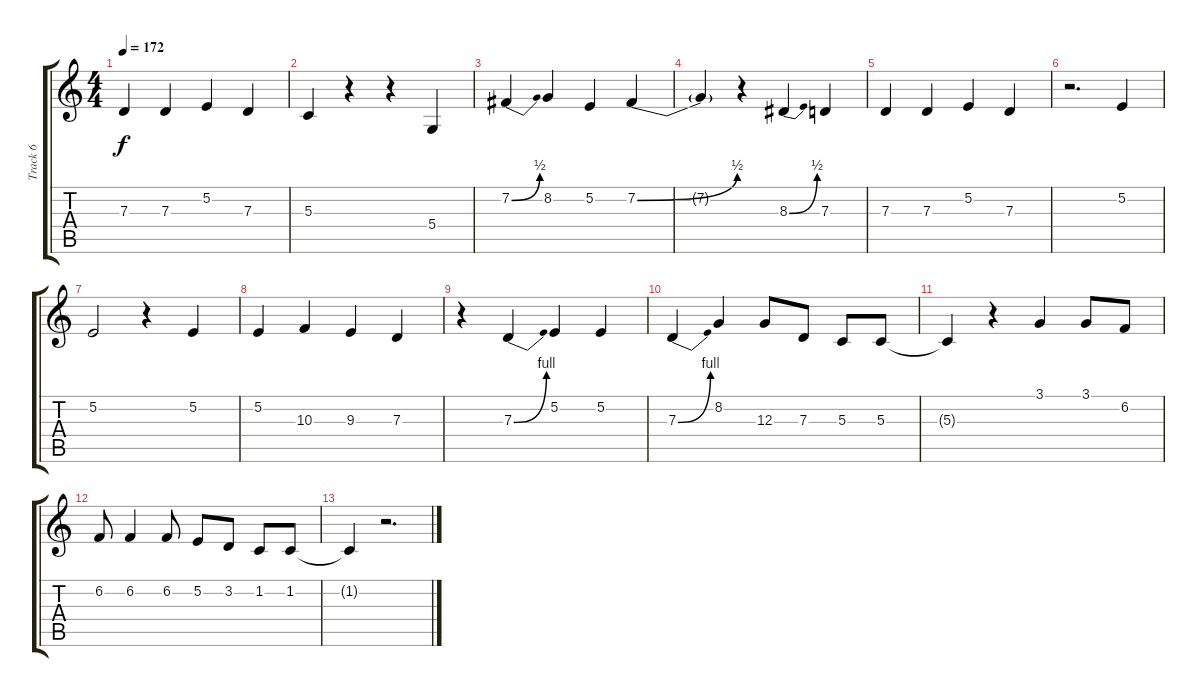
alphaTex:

\track ("Track 6" "Track 6") {instrument tenorsax}
\staff {score tabs}
\tuning (E4 B3 G3 D3 A2 E2) {hide}
\ts (4 4)
\tempo 172
\clef g2
\ks c
7.3.4{dy f} 7.3.4 5.2.4 7.3.4 |
5.3.4 r.4 r.4 5.4.4 |
7.2{be (bend 0 0 60 2)}.4 8.2.4 5.2.4 7.2{be (bend 0 0 60 2)}.4 |
7.2{t}.4 r.4 8.3{be (bend 0 0 60 2)}.4 7.3.4 |
7.3.4 7.3.4 5.2.4 7.3.4 |
r.2{d} 5.2.4 |
5.2.2 r.4 5.2.4 |
5.2.4 10.3.4 9.3.4 7.3.4 |
r.4 7.3{be (bend 0 0 60 4)}.4 5.2.4 5.2.4 |
7.3{be (bend 0 0 60 4)}.4 8.2.4 12.3.8 7.3.8 5.3.8 5.3.8 |
5.3{t}.4 r.4 3.1.4 3.1.8 6.2.8 |
6.2.8 6.2.4 6.2.8 5.2.8 3.2.8 1.2.8 1.2.8 |
1.2{t}.4 r.2{d}
